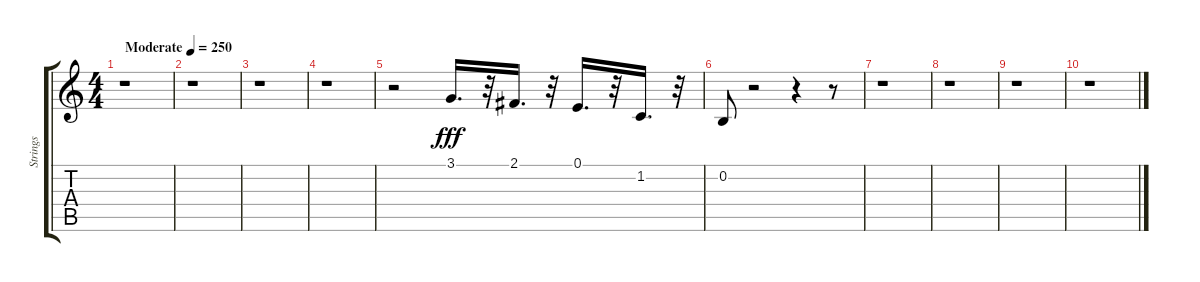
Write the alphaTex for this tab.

\track ("Strings             " "Strings   ") {instrument stringensemble1}
\staff {score tabs}
\tuning (E4 B3 G3 D3 A2 E2) {hide}
\ts (4 4)
\tempo (250 "Moderate")
\tempo 96
\tempo (250 "Moderate")
\clef g2
\ks c
r.1{dy fff instrument stringensemble1} |
r.1 |
r.1 |
r.1 |
r.2 3.1.16{d} r.32 2.1.16{d} r.32 0.1.16{d} r.32 1.2.16{d} r.32 |
0.2.8 r.2 r.4 r.8 |
r.1 |
r.1 |
r.1 |
r.1
